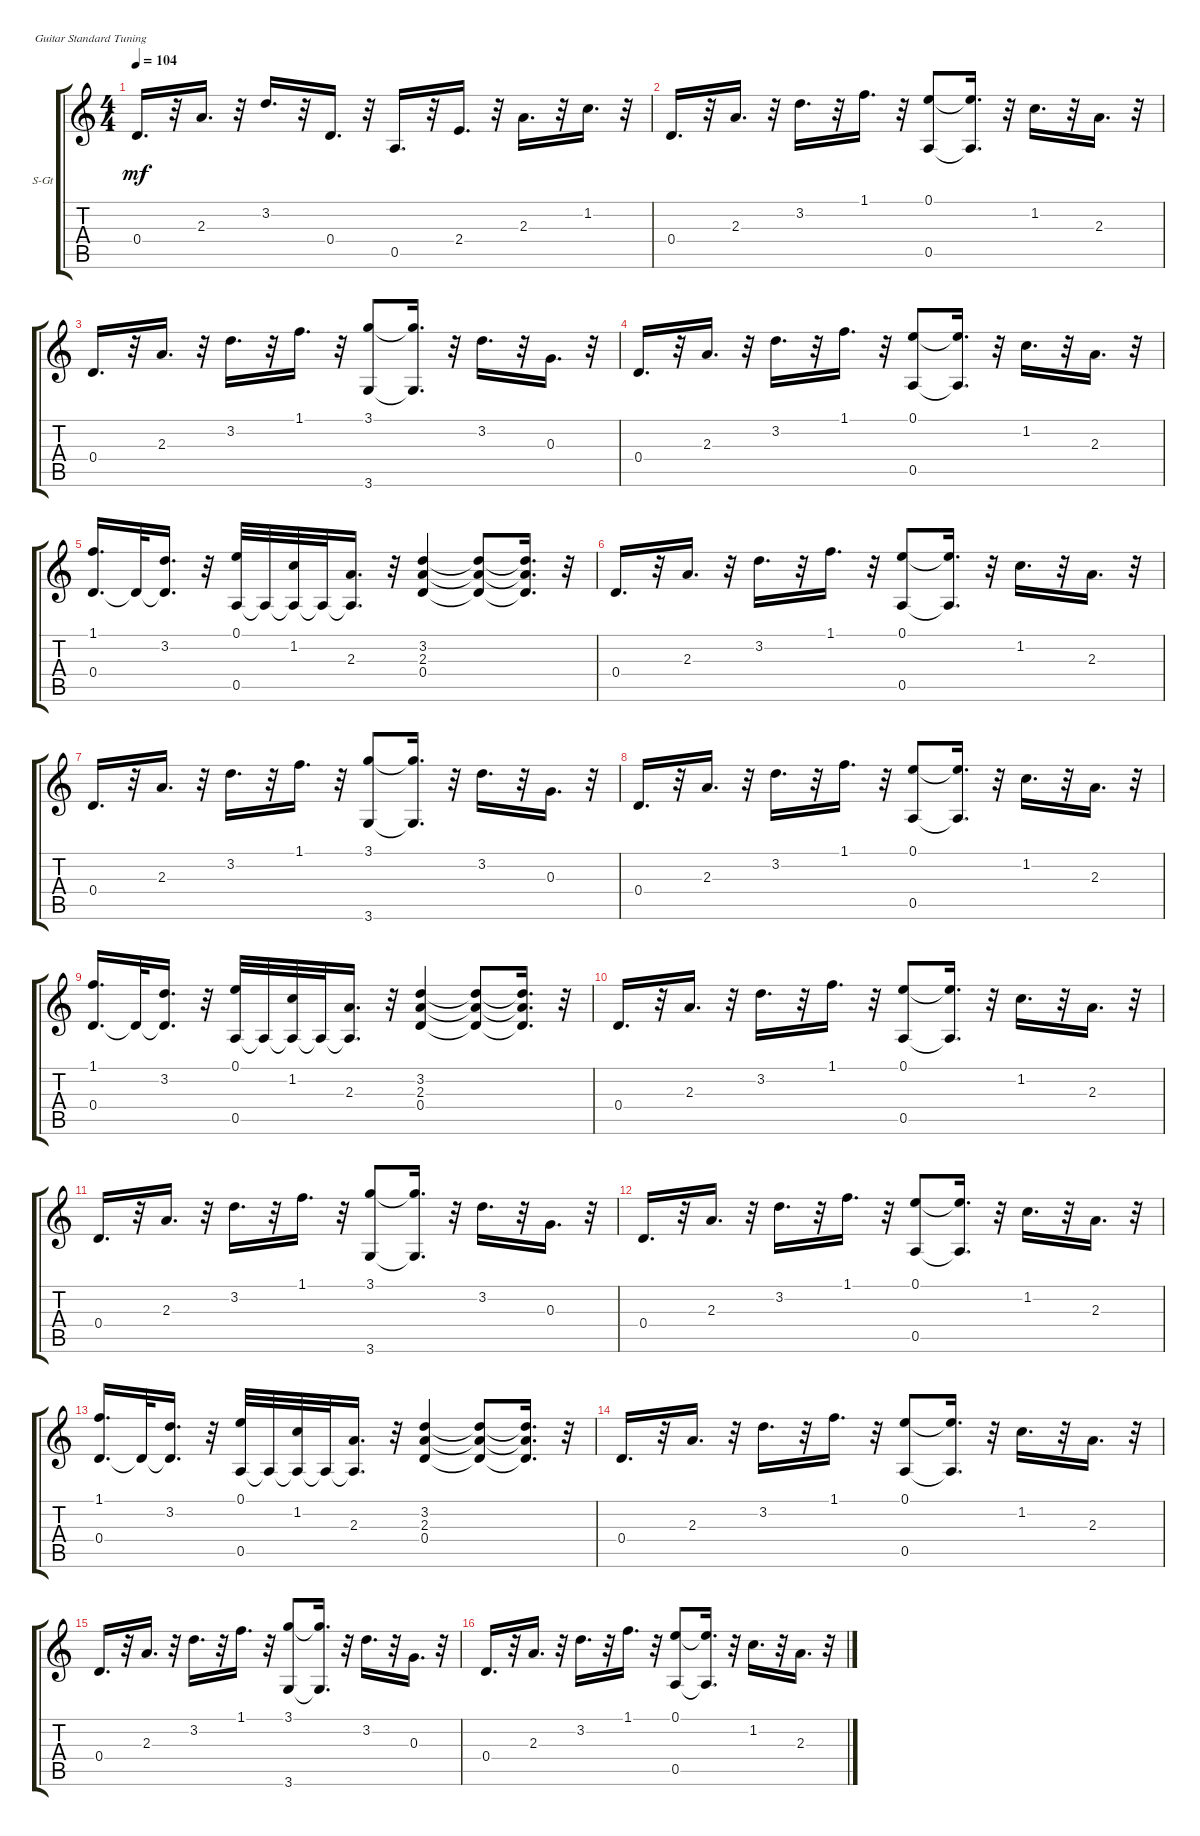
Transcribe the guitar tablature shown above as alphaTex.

\bracketExtendMode groupsimilarinstruments
\firstSystemTrackNameOrientation horizontal
\otherSystemsTrackNameOrientation horizontal
\track ("" "S-Gt") {instrument acousticguitarsteel}
\staff {score tabs}
\tuning (E4 B3 G3 D3 A2 E2)
\ts (4 4)
\tempo 104
\clef g2
\ks c
0.4.16{d dy mf} r.32 2.3.16{d} r.32 3.2.16{d} r.32 0.4.16{d} r.32 0.5.16{d} r.32 2.4.16{d} r.32 2.3.16{d} r.32 1.2.16{d} r.32 |
0.4.16{d} r.32 2.3.16{d} r.32 3.2.16{d} r.32 1.1.16{d} r.32 (0.1 0.5).8 (0.1{t} 0.5{t}).16{d} r.32 1.2.16{d} r.32 2.3.16{d} r.32 |
0.4.16{d} r.32 2.3.16{d} r.32 3.2.16{d} r.32 1.1.16{d} r.32 (3.1 3.6).8 (3.1{t} 3.6{t}).16{d} r.32 3.2.16{d} r.32 0.3.16{d} r.32 |
0.4.16{d} r.32 2.3.16{d} r.32 3.2.16{d} r.32 1.1.16{d} r.32 (0.1 0.5).8 (0.1{t} 0.5{t}).16{d} r.32 1.2.16{d} r.32 2.3.16{d} r.32 |
(0.4 1.1).16{d} 0.4{t}.32 (0.4{t} 3.2).16{d} r.32 (0.5 0.1).32 0.5{t}.32 (0.5{t} 1.2).32 0.5{t}.32 (0.5{t} 2.3).16{d} r.32 (2.3 3.2 0.4).4 (2.3{t} 3.2{t} 0.4{t}).8 (2.3{t} 3.2{t} 0.4{t}).16{d} r.32 |
0.4.16{d} r.32 2.3.16{d} r.32 3.2.16{d} r.32 1.1.16{d} r.32 (0.1 0.5).8 (0.1{t} 0.5{t}).16{d} r.32 1.2.16{d} r.32 2.3.16{d} r.32 |
0.4.16{d} r.32 2.3.16{d} r.32 3.2.16{d} r.32 1.1.16{d} r.32 (3.1 3.6).8 (3.1{t} 3.6{t}).16{d} r.32 3.2.16{d} r.32 0.3.16{d} r.32 |
0.4.16{d} r.32 2.3.16{d} r.32 3.2.16{d} r.32 1.1.16{d} r.32 (0.1 0.5).8 (0.1{t} 0.5{t}).16{d} r.32 1.2.16{d} r.32 2.3.16{d} r.32 |
(0.4 1.1).16{d} 0.4{t}.32 (0.4{t} 3.2).16{d} r.32 (0.5 0.1).32 0.5{t}.32 (0.5{t} 1.2).32 0.5{t}.32 (0.5{t} 2.3).16{d} r.32 (2.3 3.2 0.4).4 (2.3{t} 3.2{t} 0.4{t}).8 (2.3{t} 3.2{t} 0.4{t}).16{d} r.32 |
0.4.16{d} r.32 2.3.16{d} r.32 3.2.16{d} r.32 1.1.16{d} r.32 (0.1 0.5).8 (0.1{t} 0.5{t}).16{d} r.32 1.2.16{d} r.32 2.3.16{d} r.32 |
0.4.16{d} r.32 2.3.16{d} r.32 3.2.16{d} r.32 1.1.16{d} r.32 (3.1 3.6).8 (3.1{t} 3.6{t}).16{d} r.32 3.2.16{d} r.32 0.3.16{d} r.32 |
0.4.16{d} r.32 2.3.16{d} r.32 3.2.16{d} r.32 1.1.16{d} r.32 (0.1 0.5).8 (0.1{t} 0.5{t}).16{d} r.32 1.2.16{d} r.32 2.3.16{d} r.32 |
(0.4 1.1).16{d} 0.4{t}.32 (0.4{t} 3.2).16{d} r.32 (0.5 0.1).32 0.5{t}.32 (0.5{t} 1.2).32 0.5{t}.32 (0.5{t} 2.3).16{d} r.32 (2.3 3.2 0.4).4 (2.3{t} 3.2{t} 0.4{t}).8 (2.3{t} 3.2{t} 0.4{t}).16{d} r.32 |
0.4.16{d} r.32 2.3.16{d} r.32 3.2.16{d} r.32 1.1.16{d} r.32 (0.1 0.5).8 (0.1{t} 0.5{t}).16{d} r.32 1.2.16{d} r.32 2.3.16{d} r.32 |
0.4.16{d} r.32 2.3.16{d} r.32 3.2.16{d} r.32 1.1.16{d} r.32 (3.1 3.6).8 (3.1{t} 3.6{t}).16{d} r.32 3.2.16{d} r.32 0.3.16{d} r.32 |
0.4.16{d} r.32 2.3.16{d} r.32 3.2.16{d} r.32 1.1.16{d} r.32 (0.1 0.5).8 (0.1{t} 0.5{t}).16{d} r.32 1.2.16{d} r.32 2.3.16{d} r.32
